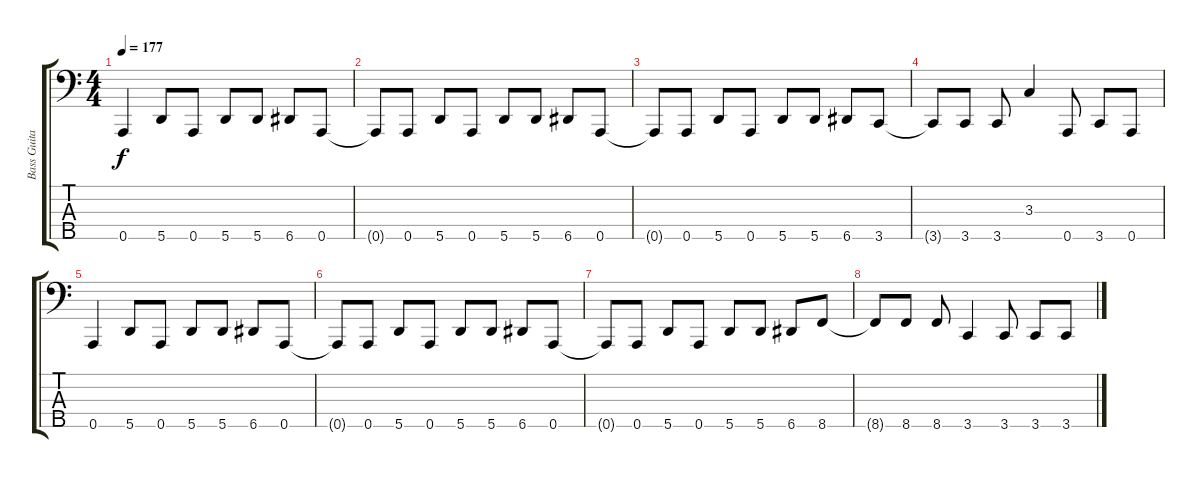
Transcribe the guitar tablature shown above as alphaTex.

\track ("Bass Guitar" "Bass Guita") {instrument electricbasspick}
\staff {score tabs}
\tuning (G2 D2 A1 E1 A0) {hide}
\ts (4 4)
\tempo 177
\clef f4
\ks c
0.5.4{dy f} 5.5.8 0.5.8 5.5.8 5.5.8 6.5.8 0.5.8 |
0.5{t}.8 0.5.8 5.5.8 0.5.8 5.5.8 5.5.8 6.5.8 0.5.8 |
0.5{t}.8 0.5.8 5.5.8 0.5.8 5.5.8 5.5.8 6.5.8 3.5.8 |
3.5{t}.8 3.5.8 3.5.8 3.3.4 0.5.8 3.5.8 0.5.8 |
0.5.4 5.5.8 0.5.8 5.5.8 5.5.8 6.5.8 0.5.8 |
0.5{t}.8 0.5.8 5.5.8 0.5.8 5.5.8 5.5.8 6.5.8 0.5.8 |
0.5{t}.8 0.5.8 5.5.8 0.5.8 5.5.8 5.5.8 6.5.8 8.5.8 |
8.5{t}.8 8.5.8 8.5.8 3.5.4 3.5.8 3.5.8 3.5.8
